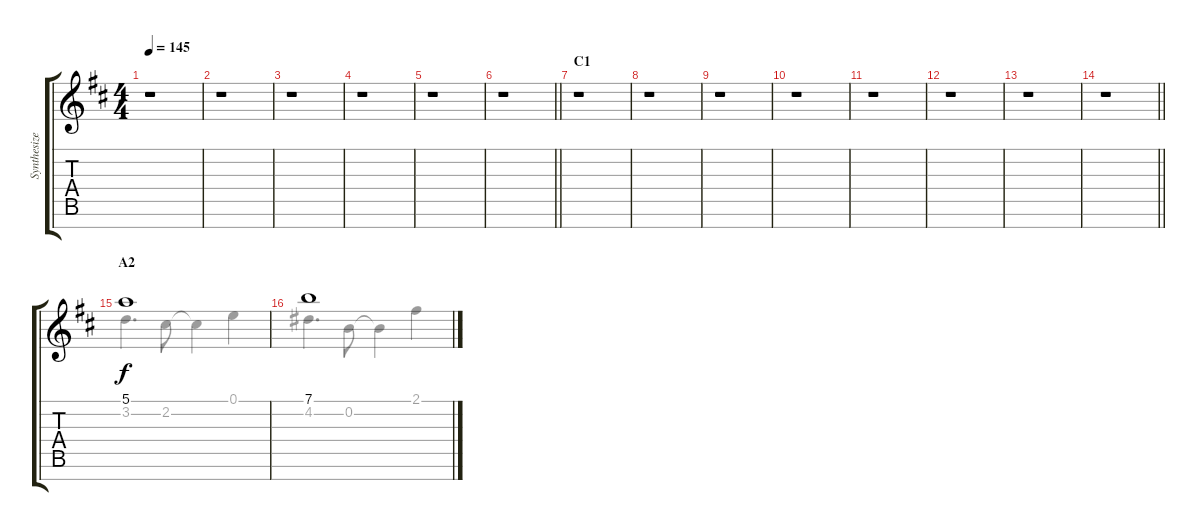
\track ("Synthesizer" "Synthesize") {instrument lead2sawtooth}
\staff {score tabs}
\tuning (E5 B4 G4 D4 A3 E3 B2) {hide}
\voice
\ts (4 4)
\tempo 145
\clef g2
\ks d
r.1{dy f} |
r.1 |
r.1 |
r.1 |
r.1 |
\barLineRight lightlight
r.1 |
\section ("" "C1")
r.1 |
r.1 |
r.1 |
r.1 |
r.1 |
r.1 |
r.1 |
\barLineRight lightlight
r.1 |
\section ("" "A2")
5.1.1 |
7.1.1
\voice
\clef g2
\ottava regular
\simile none
\ks d
|
|
|
|
|
\barLineRight lightlight
|
|
|
|
|
|
|
|
\barLineRight lightlight
|
3.2.4{d} 2.2.8 2.2{t}.4 0.1.4 |
4.2.4{d} 0.2.8 0.2{t}.4 2.1.4
